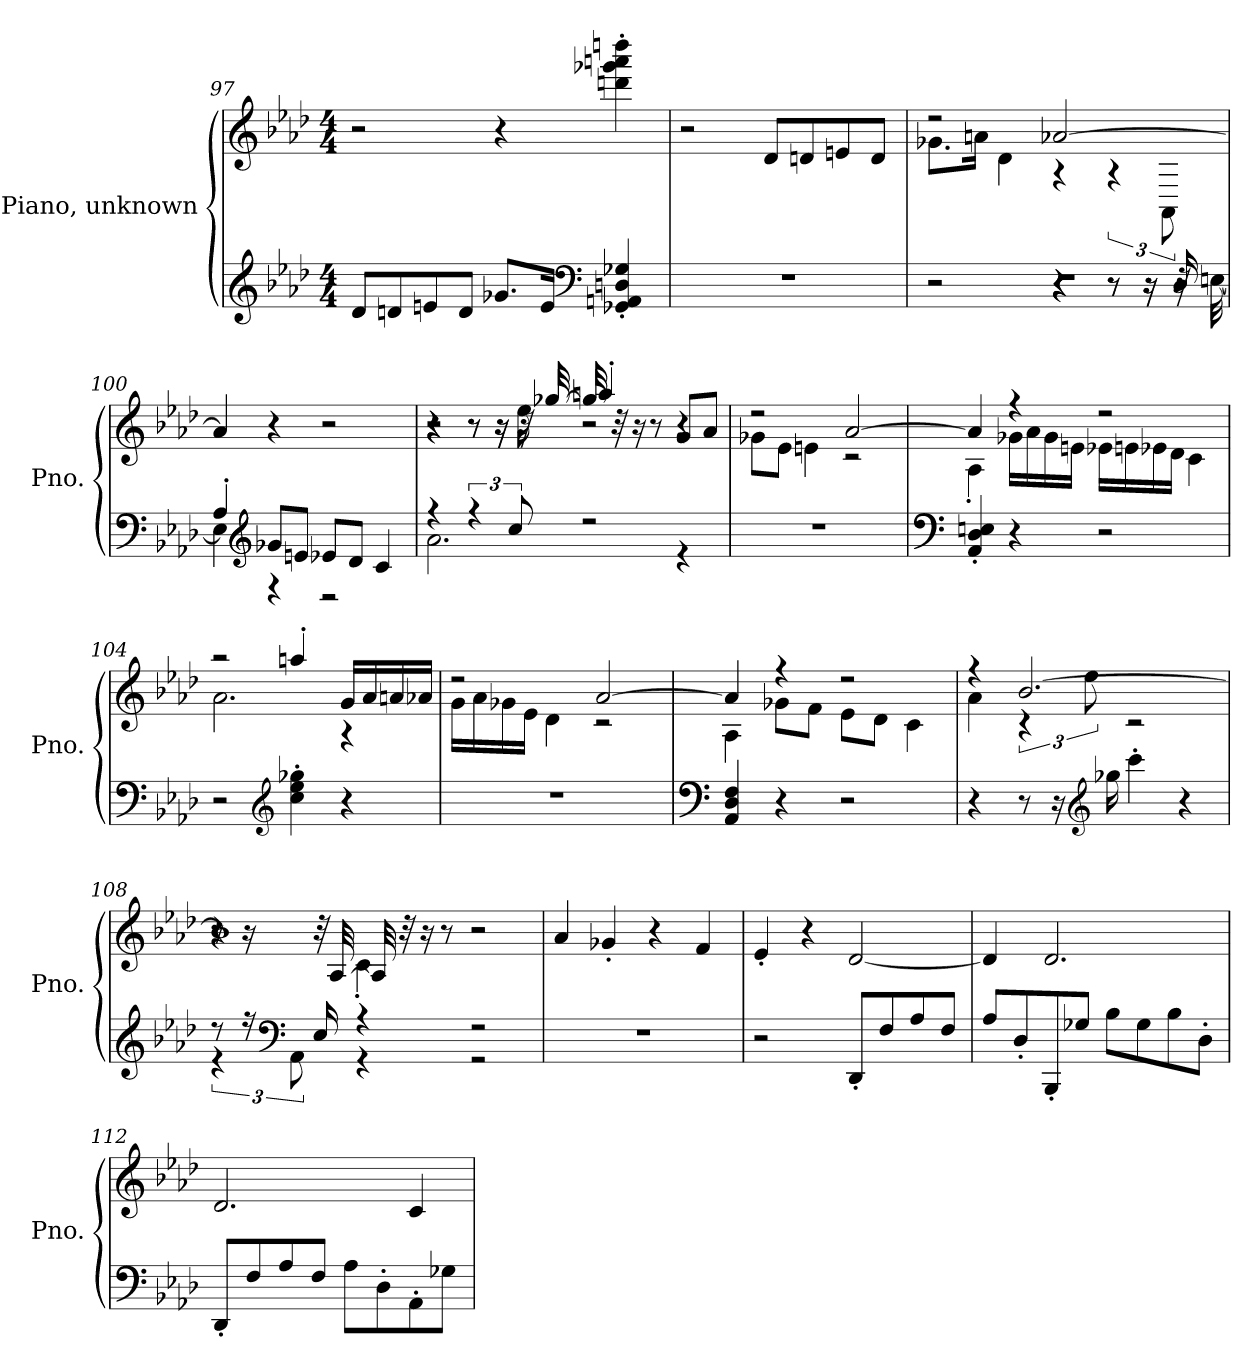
**kern	**kern
*part1	*part1
*staff2	*staff1
*I"Piano, unknown	*
*I'Pno.	*
!!LO:PB:g=z
*clefG2	*clefG2
*k[b-e-a-d-]	*k[b-e-a-d-]
*M4/4	*M4/4
=97	=97
8d-/L	2r
8dn/	.
8en/	.
8d/J	.
8.g-X/L	4r
16e/Jk	.
*clefF4	*
4GG-X/' 4AAn/' 4Dn/' 4G-X/'	4dddn\' 4ggg-X\' 4aaan\' 4ddddn\'
=98	=98
1r	2r
.	8d-/L
.	8dn/
.	8en/
.	8d/J
=99	=99
*^	*^
*	*^	*	*
1r	2r	2r	2r	8.g-X\L
.	.	.	.	16an\Jk
.	.	.	.	4d-\
.	4r	4r	[2a-X/	4r
.	8r	8r	.	6r
.	16r	16r	.	.
.	.	.	.	12AA-\
.	32r	16D-/	.	.
.	[32En\	.	.	.
*	*v	*v	*	*
*	*	*v	*v
=100	=100	=100
4A-'/	4E\]	4a-/]
*clefG2	*	*
8g-X/L	4r	4r
8en/J	.	.
8e-X/L	2r	2r
8d-/J	.	.
4c/	.	.
!!LO:LB:g=z
=101	=101	=101
*	*	*^
*	*	*	*^
4r	2.a-\	4r	4r	2r
6r	.	8r	8r	.
.	.	16r	16r	.
12cc/	.	.	.	.
.	.	32r	16ee-\	.
.	.	[32gg-X/	.	.
2r	.	32gg-/]	2r	4aan'/
.	.	32r	.	.
.	.	16r	.	.
.	.	8r	.	.
.	4r	4r	.	8g/L
.	.	.	.	8a-/J
*v	*v	*	*	*
*	*	*v	*v
=102	=102	=102
1r	2r	8g-X\L
.	.	8e-\J
.	.	4en\
.	[2a-/	2r
=103	=103	=103
*clefF4	*	*
4AA-/' 4D-/' 4En/'	4a-/]	4A-'\
4r	4r	16g-X\LL
.	.	16a-\
.	.	16g-\
.	.	16en\JJ
2r	2r	16e-X\LL
.	.	16en\
.	.	16e-X\
.	.	16d-\JJ
.	.	4c\
!!LO:LB:g=z	!!
=104	=104	=104
2r	2r	2.a-\
*clefG2	*	*
4cc\' 4ee-\' 4gg-X\'	4aan'/	.
4r	16g/LL	4r
.	16a-/	.
.	16an/	.
.	16a-X/JJ	.
=105	=105	=105
1r	2r	16g\LL
.	.	16a-\
.	.	16g-X\
.	.	16e-\JJ
.	.	4d-\
.	[2a-/	2r
=106	=106	=106
*clefF4	*	*
4AA-/ 4D-/ 4F/	4a-/]	4A-\
4r	4r	8g-X\L
.	.	8f\J
2r	2r	8e-\L
.	.	8d-\J
.	.	4c\
=107	=107	=107
4r	4r	4a-\
8r	[2.b-/	6r
16r	.	.
.	.	12ee-\
*clefG2	*	*
16gg-X\	.	.
4ccc'\	.	2r
4r	.	.
!!LO:LB:g=z
=108	=108	=108
*^	*	*^
8r	6r	1b-]	4r	8r
16r	.	.	.	16r
*clefF4	*	*	*	*
.	12AA-\	.	.	.
16E-/	.	.	.	32r
.	.	.	.	[32A-/
4r	4r	.	4c'\	32A-/]
.	.	.	.	32r
.	.	.	.	16r
.	.	.	.	8r
2r	2r	.	2r	2r
*v	*v	*	*	*
*	*v	*v	*v
=109	=109
1r	4a-/
.	4g-X'/
.	4r
.	4f/
=110	=110
2r	4e-'/
.	4r
8DD-'/L	[2d-/
8F/	.
8A-/	.
8F/J	.
=111	=111
8A-/L	4d-/]
8D-'/	.
8BBB-'/	2.d-/
8G-X/J	.
8B-\L	.
8G-\	.
8B-\	.
8D-'\J	.
!!LO:LB:g=z
=112	=112
8DD-'/L	2.d-/
8F/	.
8A-/	.
8F/J	.
8A-\L	.
8D-'\	.
8AA-'\	4c/
8G-X\J	.
=	=
*-	*-
